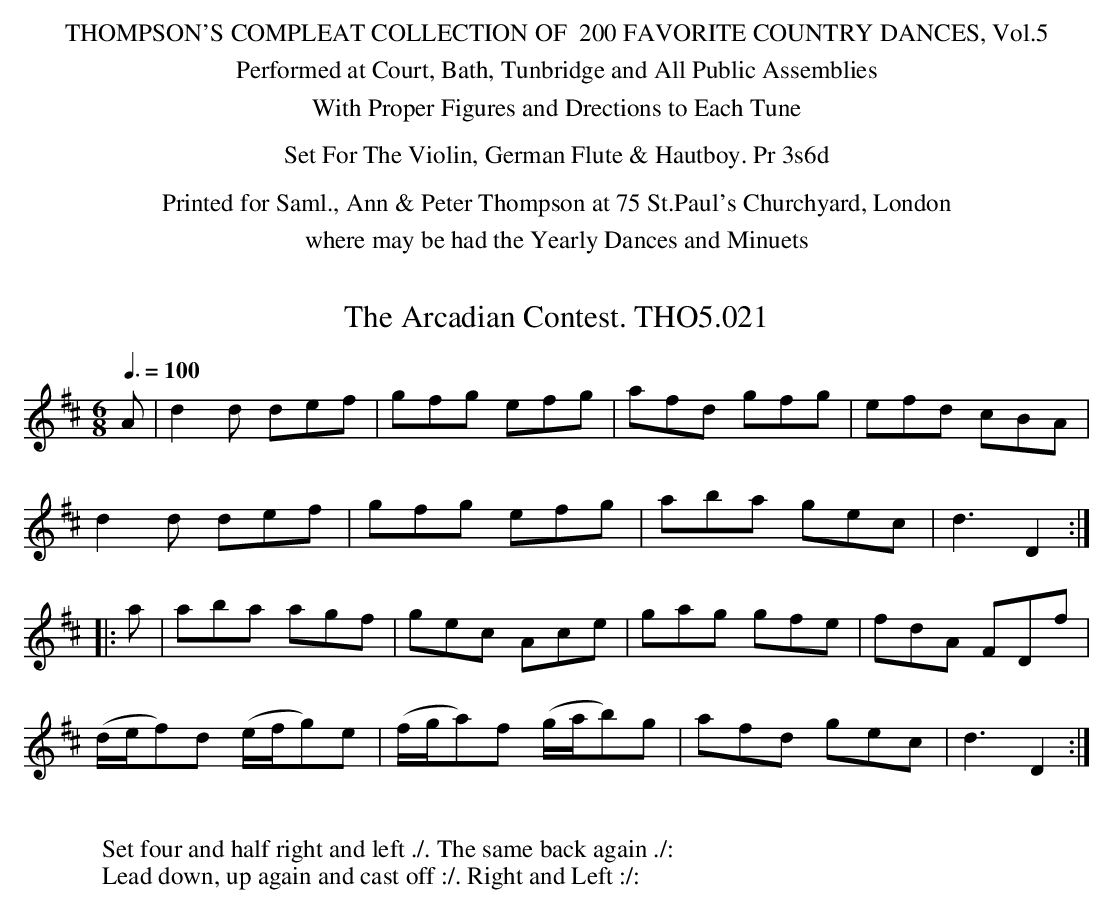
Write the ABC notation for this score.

X:1
T:Arcadian Contest. THO5.021, The
M:6/8
L:1/8
Q:3/8=100
K:D
A|d2d def|gfg efg|afd gfg|efd cBA|
d2d def|gfg efg|aba gec|d3 D2:|
|:a|aba agf|gec Ace|gag gfe|fdA FDf|
(d/e/f)d (e/f/g)e|(f/g/a)f (g/a/b)g|afd gec|d3 D2:|
W:
W:Set four and half right and left ./. The same back again ./:
W:Lead down, up again and cast off :/. Right and Left :/:
